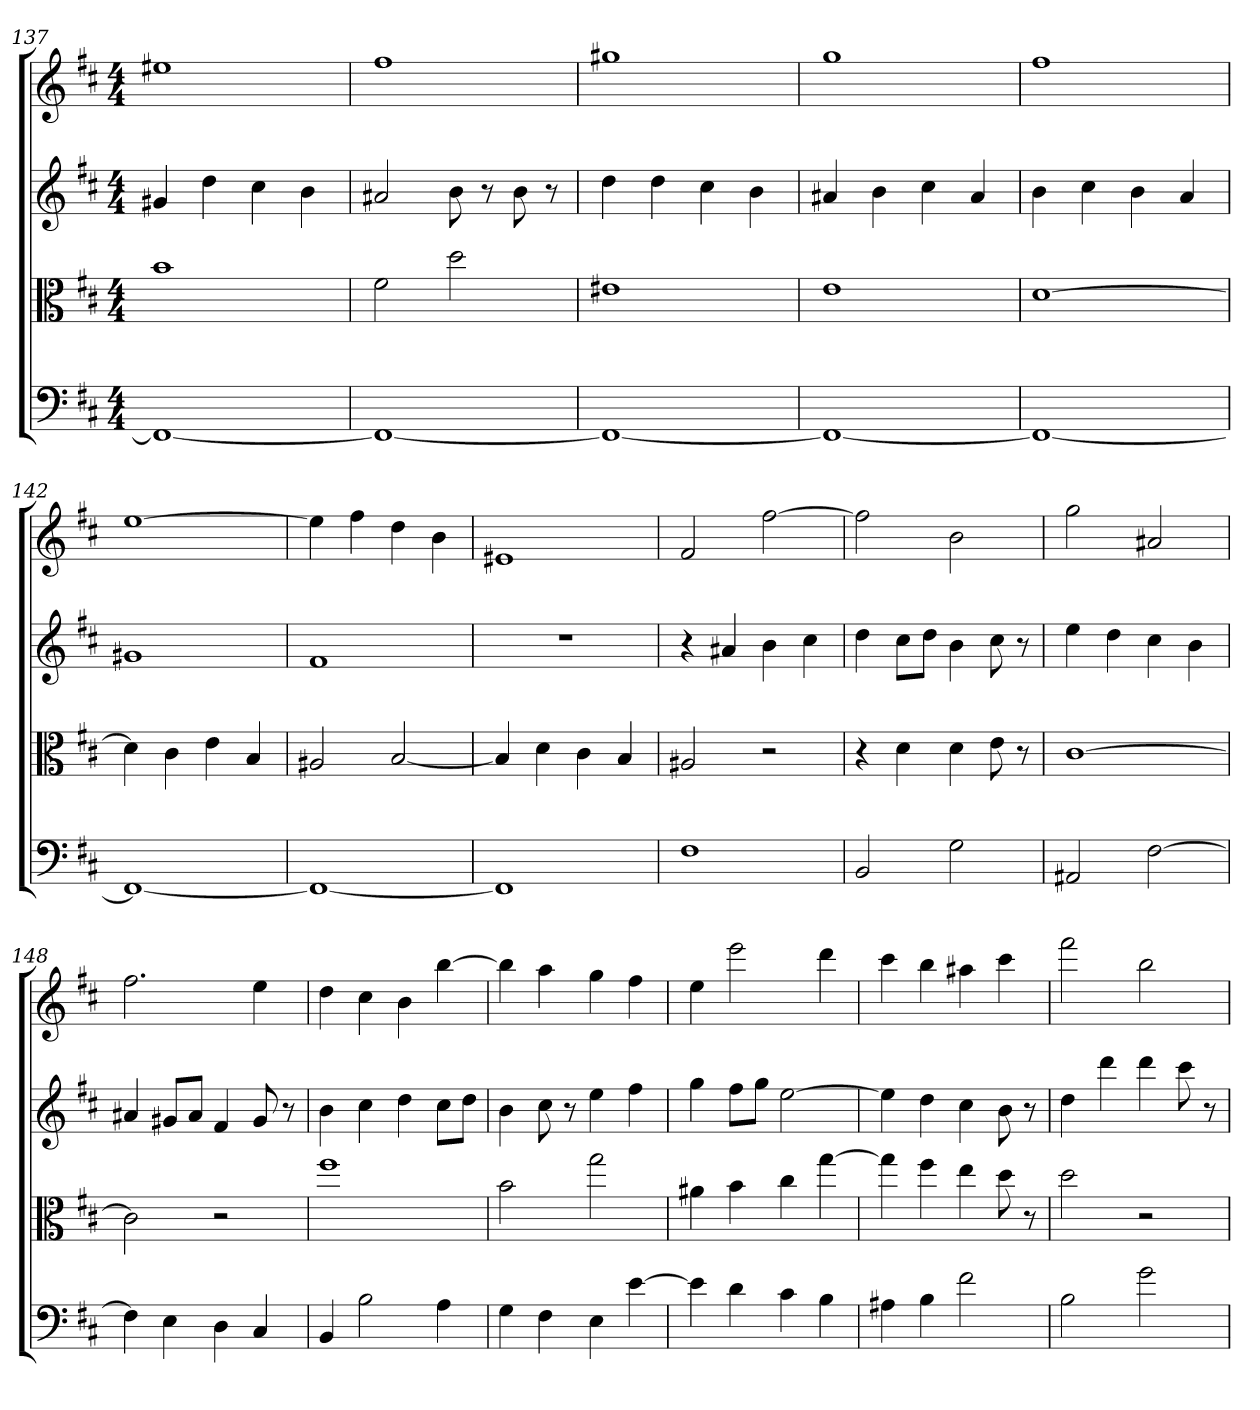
**kern	**kern	**kern	**kern
*part4	*part3	*part2	*part1
*staff4	*staff3	*staff2	*staff1
*clefF4	*clefC3	*clefG2	*clefG2
*k[f#c#]	*k[f#c#]	*k[f#c#]	*k[f#c#]
*b:	*b:	*b:	*b:
*M4/4	*M4/4	*M4/4	*M4/4
=137	=137	=137	=137
1FF#_	1b	4g#X	1ee#X
.	.	4dd	.
.	.	4cc#	.
.	.	4b	.
=138	=138	=138	=138
1FF#_	2f#	2a#X	1ff#
.	2dd	8b	.
.	.	8r	.
.	.	8b	.
.	.	8r	.
=139	=139	=139	=139
1FF#_	1e#X	4dd	1gg#X
.	.	4dd	.
.	.	4cc#	.
.	.	4b	.
=140	=140	=140	=140
1FF#_	1e	4a#X	1gg
.	.	4b	.
.	.	4cc#	.
.	.	4a#	.
=141	=141	=141	=141
1FF#_	[1d	4b	1ff#
.	.	4cc#	.
.	.	4b	.
.	.	4a	.
=142	=142	=142	=142
1FF#_	4d]	1g#X	[1ee
.	4c#	.	.
.	4e	.	.
.	4B	.	.
=143	=143	=143	=143
1FF#_	2A#X	1f#	4ee]
.	.	.	4ff#
.	[2B	.	4dd
.	.	.	4b
=144	=144	=144	=144
1FF#]	4B]	1r	1e#X
.	4d	.	.
.	4c#	.	.
.	4B	.	.
=145	=145	=145	=145
1F#	2A#X	4r	2f#
.	.	4a#X	.
.	2r	4b	[2ff#
.	.	4cc#	.
=146	=146	=146	=146
2BB	4r	4dd	2ff#]
.	4d	8cc#\L	.
.	.	8dd\J	.
2G	4d	4b	2b
.	8e	8cc#	.
.	8r	8r	.
=147	=147	=147	=147
2AA#X	[1c#	4ee	2gg
.	.	4dd	.
[2F#	.	4cc#	2a#X
.	.	4b	.
=148	=148	=148	=148
4F#]	2c#]	4a#X	2.ff#
4E	.	8g#X/L	.
.	.	8a#/J	.
4D	2r	4f#	.
4C#	.	8g#	4ee
.	.	8r	.
=149	=149	=149	=149
4BB	1ff#	4b	4dd
2B	.	4cc#	4cc#
.	.	4dd	4b
4A	.	8cc#\L	[4bb
.	.	8dd\J	.
=150	=150	=150	=150
4G	2b	4b	4bb]
4F#	.	8cc#	4aa
.	.	8r	.
4E	2gg	4ee	4gg
[4e	.	4ff#	4ff#
=151	=151	=151	=151
4e]	4a#X	4gg	4ee
4d	4b	8ff#\L	2eee
.	.	8gg\J	.
4c#	4cc#	[2ee	.
4B	[4gg	.	4ddd
=152	=152	=152	=152
4A#X	4gg]	4ee]	4ccc#
4B	4ff#	4dd	4bb
2f#	4ee	4cc#	4aa#X
.	8dd	8b	4ccc#
.	8r	8r	.
=153	=153	=153	=153
2B	2dd	4dd	2fff#
.	.	4ddd	.
2g	2r	4ddd	2bb
.	.	8ccc#	.
.	.	8r	.
=	=	=	=
*-	*-	*-	*-
